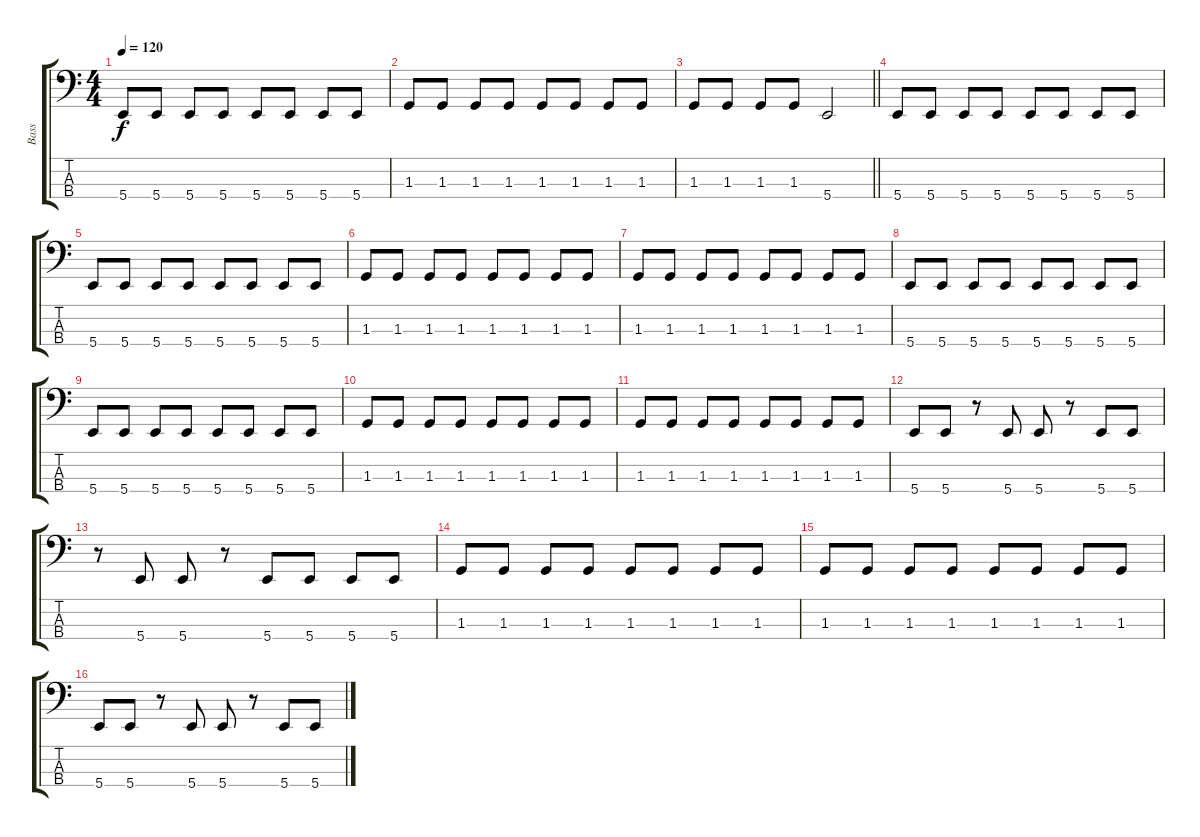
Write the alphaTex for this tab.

\track ("Bass" "Bass") {instrument electricbassfinger}
\staff {score tabs}
\tuning (Gb2 B1 Gb1 B0) {hide}
\ts (4 4)
\tempo 120
\clef f4
\ks c
5.4.8{dy f} 5.4.8 5.4.8 5.4.8 5.4.8 5.4.8 5.4.8 5.4.8 |
1.3.8 1.3.8 1.3.8 1.3.8 1.3.8 1.3.8 1.3.8 1.3.8 |
\barLineRight lightlight
1.3.8 1.3.8 1.3.8 1.3.8 5.4.2 |
5.4.8 5.4.8 5.4.8 5.4.8 5.4.8 5.4.8 5.4.8 5.4.8 |
5.4.8 5.4.8 5.4.8 5.4.8 5.4.8 5.4.8 5.4.8 5.4.8 |
1.3.8 1.3.8 1.3.8 1.3.8 1.3.8 1.3.8 1.3.8 1.3.8 |
1.3.8 1.3.8 1.3.8 1.3.8 1.3.8 1.3.8 1.3.8 1.3.8 |
5.4.8 5.4.8 5.4.8 5.4.8 5.4.8 5.4.8 5.4.8 5.4.8 |
5.4.8 5.4.8 5.4.8 5.4.8 5.4.8 5.4.8 5.4.8 5.4.8 |
1.3.8 1.3.8 1.3.8 1.3.8 1.3.8 1.3.8 1.3.8 1.3.8 |
1.3.8 1.3.8 1.3.8 1.3.8 1.3.8 1.3.8 1.3.8 1.3.8 |
5.4.8 5.4.8 r.8 5.4.8 5.4.8 r.8 5.4.8 5.4.8 |
r.8 5.4.8 5.4.8 r.8 5.4.8 5.4.8 5.4.8 5.4.8 |
1.3.8 1.3.8 1.3.8 1.3.8 1.3.8 1.3.8 1.3.8 1.3.8 |
1.3.8 1.3.8 1.3.8 1.3.8 1.3.8 1.3.8 1.3.8 1.3.8 |
5.4.8 5.4.8 r.8 5.4.8 5.4.8 r.8 5.4.8 5.4.8
